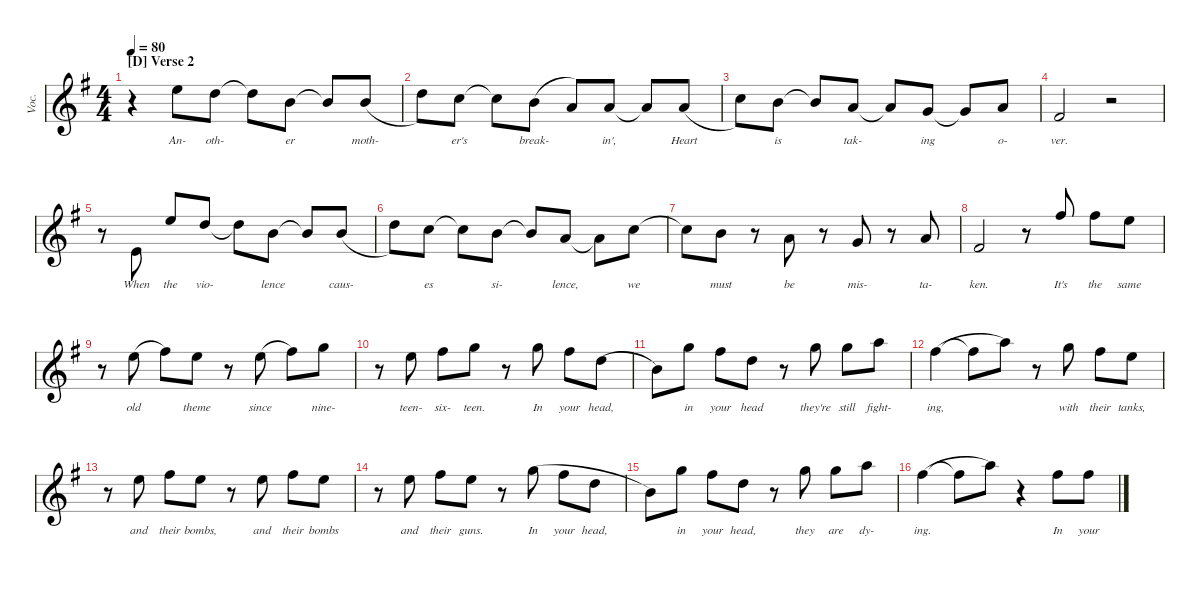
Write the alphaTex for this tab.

\hideDynamics
\bracketExtendMode nobrackets
\otherSystemsTrackNameOrientation horizontal
\track ("Vocal" "Voc.") {defaultSystemsLayout 4 multiBarRest instrument voiceoohs}
\staff {score}
\tuning (E4 B3 G3 D3 A2 E2)
\ts (4 4)
\section ("D" "Verse 2")
\tempo 80
\clef g2
\ks g
r.4{dy mf beam Down} 12.1{acc forcenatural}.8{lyrics (0 "An-") lyrics (1 "") lyrics (2 "") lyrics (3 "") lyrics (4 "") beam Down} 10.1{acc forcenatural}.8{lyrics (0 "oth-") lyrics (1 "") lyrics (2 "") lyrics (3 "") lyrics (4 "") beam Down} 10.1{t acc forcenatural}.8{beam Down} 7.1{acc forcenatural}.8{lyrics (0 "er") lyrics (1 "") lyrics (2 "") lyrics (3 "") lyrics (4 "") beam Down} 7.1{t acc forcenatural}.8{beam Up} 7.1{acc forcenatural}.8{lyrics (0 "moth-") lyrics (1 "") lyrics (2 "") lyrics (3 "") lyrics (4 "") legatoorigin beam Up} |
10.1{acc forcenatural}.8{beam Down} 8.1{acc forcenatural}.8{lyrics (0 "er's") lyrics (1 "") lyrics (2 "") lyrics (3 "") lyrics (4 "") beam Down} 8.1{t acc forcenatural}.8{beam Down} 7.1{acc forcenatural}.8{lyrics (0 "break-") lyrics (1 "") lyrics (2 "") lyrics (3 "") lyrics (4 "") legatoorigin beam Down} 5.1{acc forcenatural}.8{beam Up} 5.1{acc forcenatural}.8{lyrics (0 "in',") lyrics (1 "") lyrics (2 "") lyrics (3 "") lyrics (4 "") beam Up} 5.1{t acc forcenatural}.8{beam Up} 5.1{acc forcenatural}.8{lyrics (0 "Heart") lyrics (1 "") lyrics (2 "") lyrics (3 "") lyrics (4 "") legatoorigin beam Up} |
8.1{acc forcenatural}.8{beam Down} 7.1{acc forcenatural}.8{lyrics (0 "is") lyrics (1 "") lyrics (2 "") lyrics (3 "") lyrics (4 "") beam Down} 7.1{t acc forcenatural}.8{beam Up} 5.1{acc forcenatural}.8{lyrics (0 "tak-") lyrics (1 "") lyrics (2 "") lyrics (3 "") lyrics (4 "") beam Up} 5.1{t acc forcenatural}.8{beam Up} 3.1{acc forcenatural}.8{lyrics (0 "ing") lyrics (1 "") lyrics (2 "") lyrics (3 "") lyrics (4 "") beam Up} 3.1{t acc forcenatural}.8{beam Up} 5.1{acc forcenatural}.8{lyrics (0 "o-") lyrics (1 "") lyrics (2 "") lyrics (3 "") lyrics (4 "") beam Up} |
2.1{acc #}.2{lyrics (0 "ver.") lyrics (1 "") lyrics (2 "") lyrics (3 "") lyrics (4 "") beam Up} r.2{beam Up} |
r.8{beam Down} 9.3{acc forcenatural}.8{lyrics (0 "When") lyrics (1 "") lyrics (2 "") lyrics (3 "") lyrics (4 "") beam Up beam split} 12.1{acc forcenatural}.8{lyrics (0 "the") lyrics (1 "") lyrics (2 "") lyrics (3 "") lyrics (4 "") beam Up} 10.1{acc forcenatural}.8{lyrics (0 "vio-") lyrics (1 "") lyrics (2 "") lyrics (3 "") lyrics (4 "") beam Up} 10.1{t acc forcenatural}.8{beam Down} 7.1{acc forcenatural}.8{lyrics (0 "lence") lyrics (1 "") lyrics (2 "") lyrics (3 "") lyrics (4 "") beam Down} 7.1{t acc forcenatural}.8{beam Up} 7.1{acc forcenatural}.8{lyrics (0 "caus-") lyrics (1 "") lyrics (2 "") lyrics (3 "") lyrics (4 "") legatoorigin beam Up} |
10.1{acc forcenatural}.8{beam Down} 8.1{acc forcenatural}.8{lyrics (0 "es") lyrics (1 "") lyrics (2 "") lyrics (3 "") lyrics (4 "") beam Down} 8.1{t acc forcenatural}.8{beam Down} 7.1{acc forcenatural}.8{lyrics (0 "si-") lyrics (1 "") lyrics (2 "") lyrics (3 "") lyrics (4 "") beam Down} 7.1{t acc forcenatural}.8{beam Up} 5.1{acc forcenatural}.8{lyrics (0 "lence,") lyrics (1 "") lyrics (2 "") lyrics (3 "") lyrics (4 "") beam Up} 5.1{t acc forcenatural}.8{beam Down} 8.1{acc forcenatural}.8{lyrics (0 "we") lyrics (1 "") lyrics (2 "") lyrics (3 "") lyrics (4 "") beam Down} |
8.1{t acc forcenatural}.8{dy f beam Down} 7.1{acc forcenatural}.8{lyrics (0 "must") lyrics (1 "") lyrics (2 "") lyrics (3 "") lyrics (4 "") dy mf beam Down} r.8{beam Down} 5.1{acc forcenatural}.8{lyrics (0 "be") lyrics (1 "") lyrics (2 "") lyrics (3 "") lyrics (4 "") beam Up} r.8{beam Up} 3.1{acc forcenatural}.8{lyrics (0 "mis-") lyrics (1 "") lyrics (2 "") lyrics (3 "") lyrics (4 "") beam Up} r.8{beam Up} 5.1{acc forcenatural}.8{lyrics (0 "ta-") lyrics (1 "") lyrics (2 "") lyrics (3 "") lyrics (4 "") beam Up} |
2.1{acc #}.2{lyrics (0 "ken.") lyrics (1 "") lyrics (2 "") lyrics (3 "") lyrics (4 "") beam Up} r.8{beam Up} 14.1{acc #}.8{lyrics (0 "It's") lyrics (1 "") lyrics (2 "") lyrics (3 "") lyrics (4 "") beam Down} 14.1{acc #}.8{lyrics (0 "the") lyrics (1 "") lyrics (2 "") lyrics (3 "") lyrics (4 "") beam Down} 12.1{acc forcenatural}.8{lyrics (0 "same") lyrics (1 "") lyrics (2 "") lyrics (3 "") lyrics (4 "") beam Down} |
r.8{beam Down} 12.1{acc forcenatural}.8{lyrics (0 "old") lyrics (1 "") lyrics (2 "") lyrics (3 "") lyrics (4 "") legatoorigin beam Down} 14.1{acc #}.8{beam Down} 12.1{acc forcenatural}.8{lyrics (0 "theme") lyrics (1 "") lyrics (2 "") lyrics (3 "") lyrics (4 "") beam Down} r.8{beam Down} 12.1{acc forcenatural}.8{lyrics (0 "since") lyrics (1 "") lyrics (2 "") lyrics (3 "") lyrics (4 "") legatoorigin beam Down} 14.1{acc #}.8{beam Down} 15.1{acc forcenatural}.8{lyrics (0 "nine-") lyrics (1 "") lyrics (2 "") lyrics (3 "") lyrics (4 "") beam Down} |
r.8{beam Down} 12.1{acc forcenatural}.8{lyrics (0 "teen-") lyrics (1 "") lyrics (2 "") lyrics (3 "") lyrics (4 "") beam Down} 14.1{acc #}.8{lyrics (0 "six-") lyrics (1 "") lyrics (2 "") lyrics (3 "") lyrics (4 "") beam Down} 15.1{acc forcenatural}.8{lyrics (0 "teen.") lyrics (1 "") lyrics (2 "") lyrics (3 "") lyrics (4 "") beam Down} r.8{beam Down} 15.1{acc forcenatural}.8{lyrics (0 "In") lyrics (1 "") lyrics (2 "") lyrics (3 "") lyrics (4 "") beam Down} 14.1{acc #}.8{lyrics (0 "your") lyrics (1 "") lyrics (2 "") lyrics (3 "") lyrics (4 "") beam Down} 10.1{acc forcenatural}.8{lyrics (0 "head,") lyrics (1 "") lyrics (2 "") lyrics (3 "") lyrics (4 "") legatoorigin beam Down} |
12.2{acc forcenatural}.8{beam Down} 15.1{acc forcenatural}.8{lyrics (0 "in") lyrics (1 "") lyrics (2 "") lyrics (3 "") lyrics (4 "") beam Down} 14.1{acc #}.8{lyrics (0 "your") lyrics (1 "") lyrics (2 "") lyrics (3 "") lyrics (4 "") beam Down} 10.1{acc forcenatural}.8{lyrics (0 "head") lyrics (1 "") lyrics (2 "") lyrics (3 "") lyrics (4 "") beam Down} r.8{beam Down} 15.1{acc forcenatural}.8{lyrics (0 "they're") lyrics (1 "") lyrics (2 "") lyrics (3 "") lyrics (4 "") beam Down} 15.1{acc forcenatural}.8{lyrics (0 "still") lyrics (1 "") lyrics (2 "") lyrics (3 "") lyrics (4 "") beam Down} 17.1{acc forcenatural}.8{lyrics (0 "fight-") lyrics (1 "") lyrics (2 "") lyrics (3 "") lyrics (4 "") beam Down} |
14.1{acc #}.4{lyrics (0 "ing,") lyrics (1 "") lyrics (2 "") lyrics (3 "") lyrics (4 "") legatoorigin beam Down} 14.1{t acc #}.8{legatoorigin beam Down} 17.1{acc forcenatural}.8{beam Down} r.8{beam Down} 15.1{acc forcenatural}.8{lyrics (0 "with") lyrics (1 "") lyrics (2 "") lyrics (3 "") lyrics (4 "") beam Down} 14.1{acc #}.8{lyrics (0 "their") lyrics (1 "") lyrics (2 "") lyrics (3 "") lyrics (4 "") beam Down} 12.1{acc forcenatural}.8{lyrics (0 "tanks,") lyrics (1 "") lyrics (2 "") lyrics (3 "") lyrics (4 "") beam Down} |
r.8{beam Down} 12.1{acc forcenatural}.8{lyrics (0 "and") lyrics (1 "") lyrics (2 "") lyrics (3 "") lyrics (4 "") beam Down} 14.1{acc #}.8{lyrics (0 "their") lyrics (1 "") lyrics (2 "") lyrics (3 "") lyrics (4 "") beam Down} 12.1{acc forcenatural}.8{lyrics (0 "bombs,") lyrics (1 "") lyrics (2 "") lyrics (3 "") lyrics (4 "") beam Down} r.8{beam Down} 12.1{acc forcenatural}.8{lyrics (0 "and") lyrics (1 "") lyrics (2 "") lyrics (3 "") lyrics (4 "") beam Down} 14.1{acc #}.8{lyrics (0 "their") lyrics (1 "") lyrics (2 "") lyrics (3 "") lyrics (4 "") beam Down} 12.1{acc forcenatural}.8{lyrics (0 "bombs") lyrics (1 "") lyrics (2 "") lyrics (3 "") lyrics (4 "") beam Down} |
r.8{beam Down} 12.1{acc forcenatural}.8{lyrics (0 "and") lyrics (1 "") lyrics (2 "") lyrics (3 "") lyrics (4 "") beam Down} 14.1{acc #}.8{lyrics (0 "their") lyrics (1 "") lyrics (2 "") lyrics (3 "") lyrics (4 "") beam Down} 12.1{acc forcenatural}.8{lyrics (0 "guns.") lyrics (1 "") lyrics (2 "") lyrics (3 "") lyrics (4 "") beam Down} r.8{beam Down} 15.1{acc forcenatural}.8{lyrics (0 "In") lyrics (1 "") lyrics (2 "") lyrics (3 "") lyrics (4 "") legatoorigin beam Down} 14.1{acc #}.8{lyrics (0 "your") lyrics (1 "") lyrics (2 "") lyrics (3 "") lyrics (4 "") legatoorigin beam Down} 10.1{acc forcenatural}.8{lyrics (0 "head,") lyrics (1 "") lyrics (2 "") lyrics (3 "") lyrics (4 "") legatoorigin beam Down} |
12.2{acc forcenatural}.8{beam Down} 15.1{acc forcenatural}.8{lyrics (0 "in") lyrics (1 "") lyrics (2 "") lyrics (3 "") lyrics (4 "") beam Down} 14.1{acc #}.8{lyrics (0 "your") lyrics (1 "") lyrics (2 "") lyrics (3 "") lyrics (4 "") beam Down} 10.1{acc forcenatural}.8{lyrics (0 "head,") lyrics (1 "") lyrics (2 "") lyrics (3 "") lyrics (4 "") beam Down} r.8{beam Down} 15.1{acc forcenatural}.8{lyrics (0 "they") lyrics (1 "") lyrics (2 "") lyrics (3 "") lyrics (4 "") beam Down} 15.1{acc forcenatural}.8{lyrics (0 "are") lyrics (1 "") lyrics (2 "") lyrics (3 "") lyrics (4 "") beam Down} 17.1{acc forcenatural}.8{lyrics (0 "dy-") lyrics (1 "") lyrics (2 "") lyrics (3 "") lyrics (4 "") beam Down} |
14.1{acc #}.4{lyrics (0 "ing.") lyrics (1 "") lyrics (2 "") lyrics (3 "") lyrics (4 "") legatoorigin beam Down} 14.1{t acc #}.8{legatoorigin beam Down} 17.1{acc forcenatural}.8{beam Down} r.4{beam Down} 14.1{acc #}.8{lyrics (0 "In") lyrics (1 "") lyrics (2 "") lyrics (3 "") lyrics (4 "") beam Down} 14.1{acc #}.8{lyrics (0 "your") lyrics (1 "") lyrics (2 "") lyrics (3 "") lyrics (4 "") beam Down}
